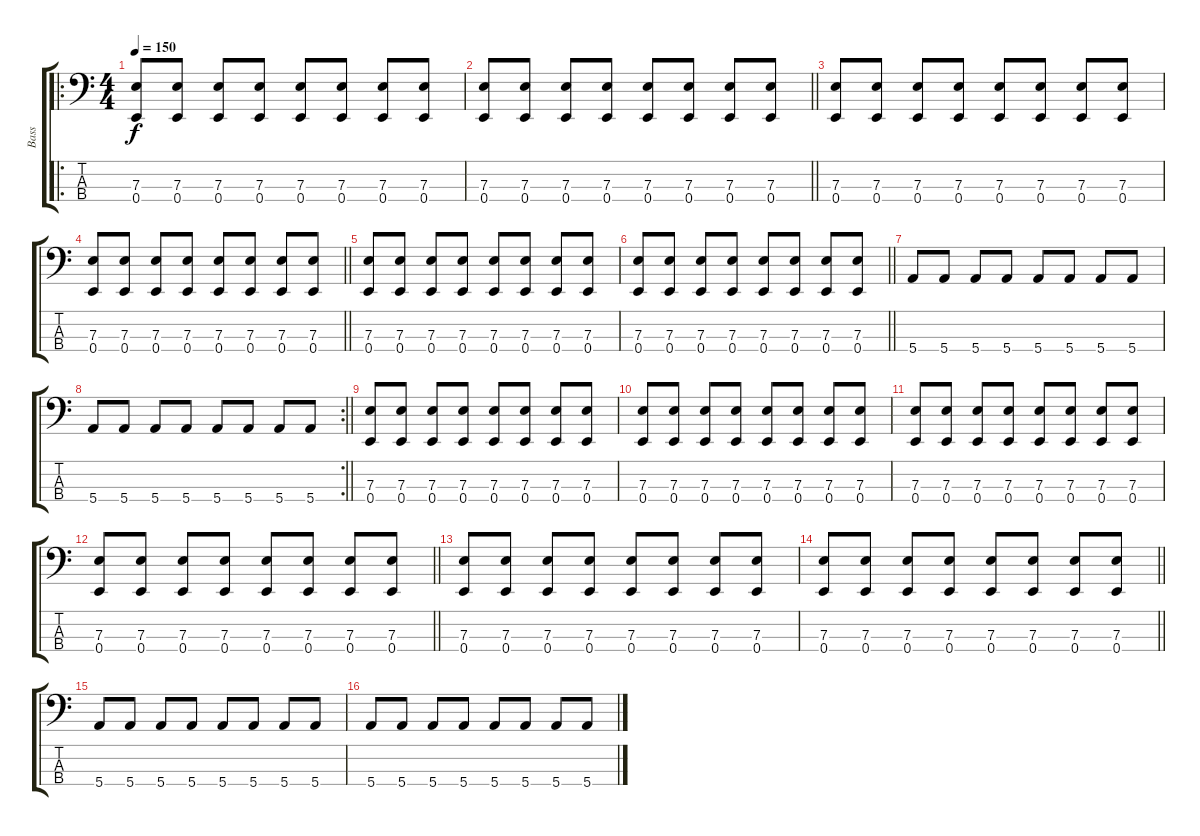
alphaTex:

\track ("Bass" "Bass") {instrument electricbasspick}
\staff {score tabs}
\tuning (G2 D2 A1 E1) {hide}
\ro
\ts (4 4)
\tempo 150
\clef f4
\ks c
(7.3 0.4).8{dy f} (7.3 0.4).8 (7.3 0.4).8 (7.3 0.4).8 (7.3 0.4).8 (7.3 0.4).8 (7.3 0.4).8 (7.3 0.4).8 |
\barLineRight lightlight
(7.3 0.4).8 (7.3 0.4).8 (7.3 0.4).8 (7.3 0.4).8 (7.3 0.4).8 (7.3 0.4).8 (7.3 0.4).8 (7.3 0.4).8 |
(7.3 0.4).8 (7.3 0.4).8 (7.3 0.4).8 (7.3 0.4).8 (7.3 0.4).8 (7.3 0.4).8 (7.3 0.4).8 (7.3 0.4).8 |
\barLineRight lightlight
(7.3 0.4).8 (7.3 0.4).8 (7.3 0.4).8 (7.3 0.4).8 (7.3 0.4).8 (7.3 0.4).8 (7.3 0.4).8 (7.3 0.4).8 |
(7.3 0.4).8 (7.3 0.4).8 (7.3 0.4).8 (7.3 0.4).8 (7.3 0.4).8 (7.3 0.4).8 (7.3 0.4).8 (7.3 0.4).8 |
\barLineRight lightlight
(7.3 0.4).8 (7.3 0.4).8 (7.3 0.4).8 (7.3 0.4).8 (7.3 0.4).8 (7.3 0.4).8 (7.3 0.4).8 (7.3 0.4).8 |
5.4.8 5.4.8 5.4.8 5.4.8 5.4.8 5.4.8 5.4.8 5.4.8 |
\rc 2
\barLineRight lightlight
5.4.8 5.4.8 5.4.8 5.4.8 5.4.8 5.4.8 5.4.8 5.4.8 |
(7.3 0.4).8 (7.3 0.4).8 (7.3 0.4).8 (7.3 0.4).8 (7.3 0.4).8 (7.3 0.4).8 (7.3 0.4).8 (7.3 0.4).8 |
(7.3 0.4).8 (7.3 0.4).8 (7.3 0.4).8 (7.3 0.4).8 (7.3 0.4).8 (7.3 0.4).8 (7.3 0.4).8 (7.3 0.4).8 |
(7.3 0.4).8 (7.3 0.4).8 (7.3 0.4).8 (7.3 0.4).8 (7.3 0.4).8 (7.3 0.4).8 (7.3 0.4).8 (7.3 0.4).8 |
\barLineRight lightlight
(7.3 0.4).8 (7.3 0.4).8 (7.3 0.4).8 (7.3 0.4).8 (7.3 0.4).8 (7.3 0.4).8 (7.3 0.4).8 (7.3 0.4).8 |
(7.3 0.4).8 (7.3 0.4).8 (7.3 0.4).8 (7.3 0.4).8 (7.3 0.4).8 (7.3 0.4).8 (7.3 0.4).8 (7.3 0.4).8 |
\barLineRight lightlight
(7.3 0.4).8 (7.3 0.4).8 (7.3 0.4).8 (7.3 0.4).8 (7.3 0.4).8 (7.3 0.4).8 (7.3 0.4).8 (7.3 0.4).8 |
5.4.8 5.4.8 5.4.8 5.4.8 5.4.8 5.4.8 5.4.8 5.4.8 |
5.4.8 5.4.8 5.4.8 5.4.8 5.4.8 5.4.8 5.4.8 5.4.8
